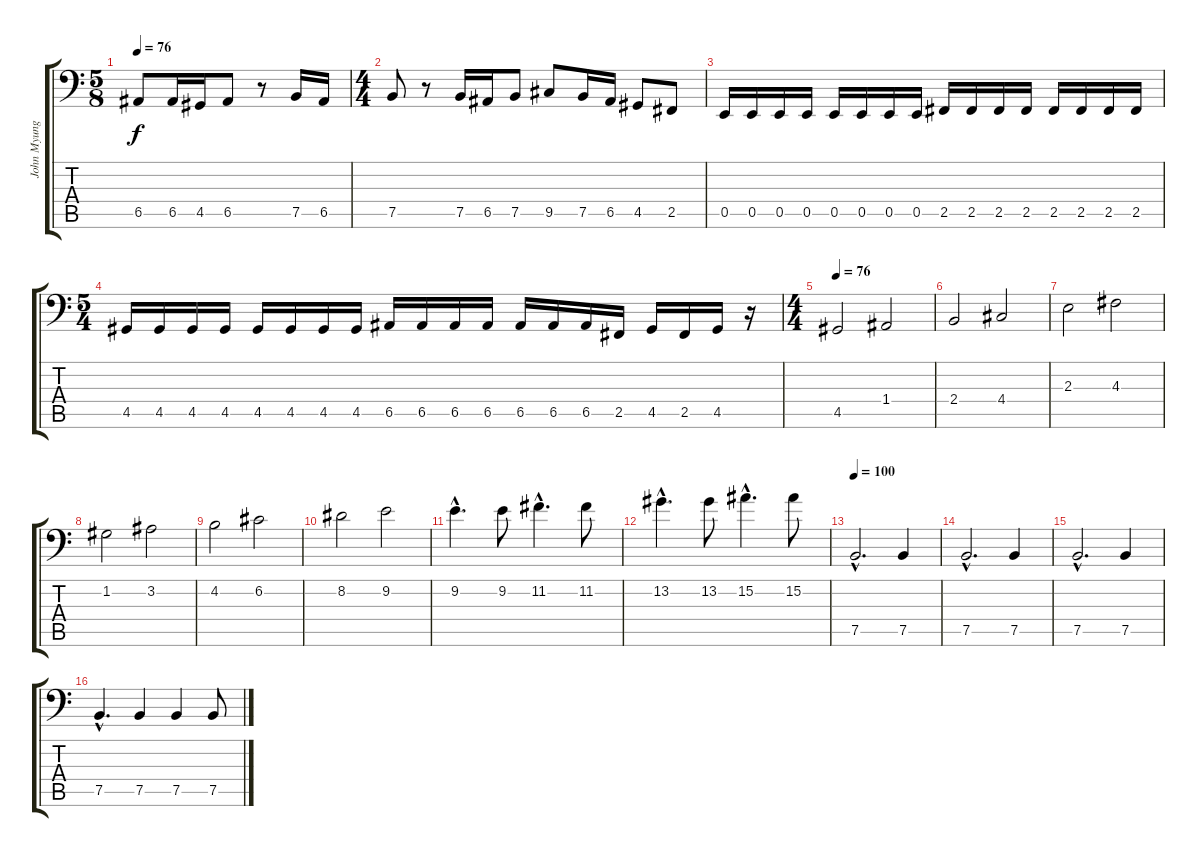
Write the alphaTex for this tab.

\track ("John Myung - 6 Strings Bass" "John Myung") {instrument electricbassfinger}
\staff {score tabs}
\tuning (C3 G2 D2 A1 E1 B0) {hide}
\ts (5 8)
\tempo 76
\clef f4
\ks c
6.5.8{dy f} 6.5.16 4.5.16 6.5.8 r.8 7.5.16 6.5.16 |
\ts (4 4)
7.5.8 r.8 7.5.16 6.5.16 7.5.8 9.5.8 7.5.16 6.5.16 4.5.8 2.5.8 |
0.5.16 0.5.16 0.5.16 0.5.16 0.5.16 0.5.16 0.5.16 0.5.16 2.5.16 2.5.16 2.5.16 2.5.16 2.5.16 2.5.16 2.5.16 2.5.16 |
\ts (5 4)
4.5.16 4.5.16 4.5.16 4.5.16 4.5.16 4.5.16 4.5.16 4.5.16 6.5.16 6.5.16 6.5.16 6.5.16 6.5.16 6.5.16 6.5.16 2.5.16 4.5.16 2.5.16 4.5.16 r.16 |
\ts (4 4)
\tempo 76
4.5.2 1.4.2 |
2.4.2 4.4.2 |
2.3.2 4.3.2 |
1.2.2 3.2.2 |
4.2.2 6.2.2 |
8.2.2 9.2.2 |
9.2{hac}.4{d} 9.2.8 11.2{hac}.4{d} 11.2.8 |
13.2{hac}.4{d} 13.2.8 15.2{hac}.4{d} 15.2.8 |
\tempo 100
7.5{hac}.2{d} 7.5.4 |
7.5{hac}.2{d} 7.5.4 |
7.5{hac}.2{d} 7.5.4 |
7.5{hac}.4{d} 7.5.4 7.5.4 7.5.8
